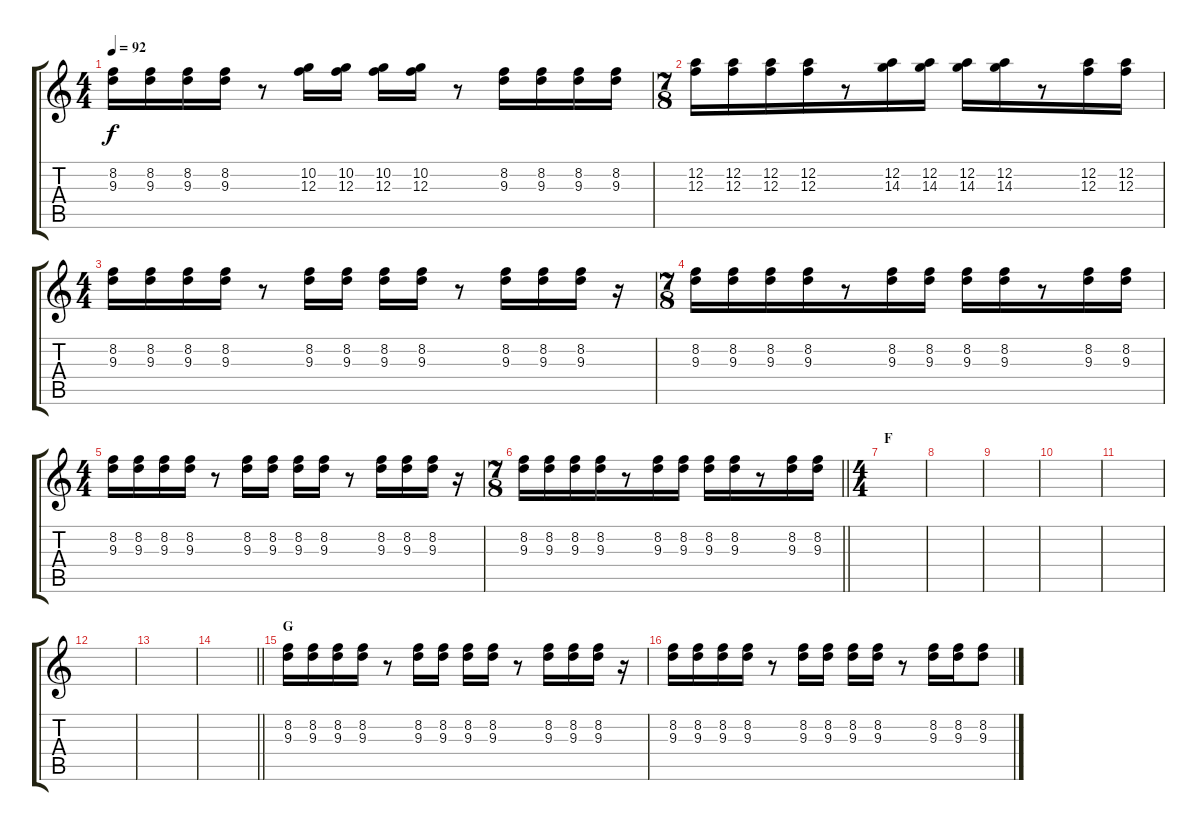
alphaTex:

\track "" {instrument overdrivenguitar}
\staff {score tabs}
\tuning (D4 A3 F3 C3 G2 C2) {hide}
\ts (4 4)
\tempo 92
\clef g2
\ks c
(8.2 9.3).16{dy f} (8.2 9.3).16 (8.2 9.3).16 (8.2 9.3).16 r.8 (10.2 12.3).16 (10.2 12.3).16 (10.2 12.3).16 (10.2 12.3).16 r.8 (8.2 9.3).16 (8.2 9.3).16 (8.2 9.3).16 (8.2 9.3).16 |
\ts (7 8)
(12.2 12.3).16 (12.2 12.3).16 (12.2 12.3).16 (12.2 12.3).16 r.8 (12.2 14.3).16 (12.2 14.3).16 (12.2 14.3).16 (12.2 14.3).16 r.8 (12.2 12.3).16 (12.2 12.3).16 |
\ts (4 4)
(8.2 9.3).16 (8.2 9.3).16 (8.2 9.3).16 (8.2 9.3).16 r.8 (8.2 9.3).16 (8.2 9.3).16 (8.2 9.3).16 (8.2 9.3).16 r.8 (8.2 9.3).16 (8.2 9.3).16 (8.2 9.3).16 r.16 |
\ts (7 8)
(8.2 9.3).16 (8.2 9.3).16 (8.2 9.3).16 (8.2 9.3).16 r.8 (8.2 9.3).16 (8.2 9.3).16 (8.2 9.3).16 (8.2 9.3).16 r.8 (8.2 9.3).16 (8.2 9.3).16 |
\ts (4 4)
(8.2 9.3).16 (8.2 9.3).16 (8.2 9.3).16 (8.2 9.3).16 r.8 (8.2 9.3).16 (8.2 9.3).16 (8.2 9.3).16 (8.2 9.3).16 r.8 (8.2 9.3).16 (8.2 9.3).16 (8.2 9.3).16 r.16 |
\ts (7 8)
\barLineRight lightlight
(8.2 9.3).16 (8.2 9.3).16 (8.2 9.3).16 (8.2 9.3).16 r.8 (8.2 9.3).16 (8.2 9.3).16 (8.2 9.3).16 (8.2 9.3).16 r.8 (8.2 9.3).16 (8.2 9.3).16 |
\ts (4 4)
\section ("" "F")
|
|
|
|
|
|
|
\barLineRight lightlight
|
\section ("" "G")
(8.2 9.3).16 (8.2 9.3).16 (8.2 9.3).16 (8.2 9.3).16 r.8 (8.2 9.3).16 (8.2 9.3).16 (8.2 9.3).16 (8.2 9.3).16 r.8 (8.2 9.3).16 (8.2 9.3).16 (8.2 9.3).16 r.16 |
(8.2 9.3).16 (8.2 9.3).16 (8.2 9.3).16 (8.2 9.3).16 r.8 (8.2 9.3).16 (8.2 9.3).16 (8.2 9.3).16 (8.2 9.3).16 r.8 (8.2 9.3).16 (8.2 9.3).16 (8.2 9.3).8
